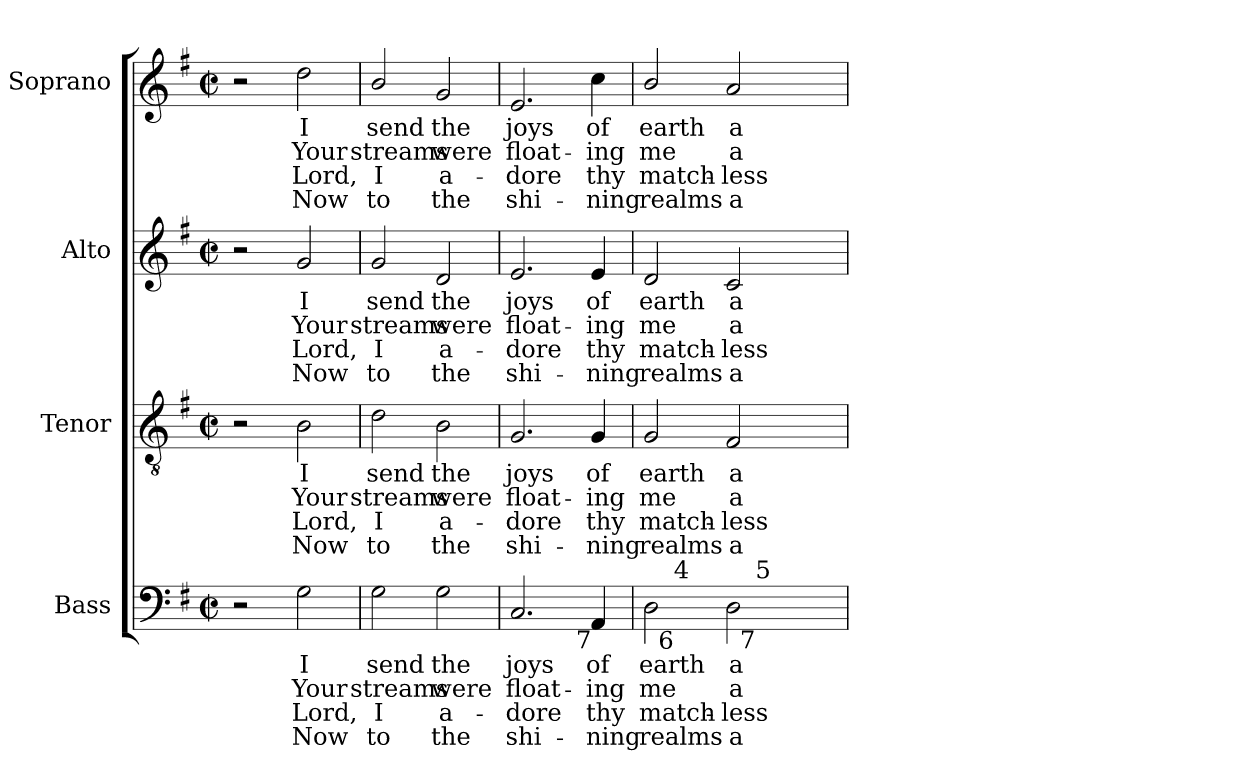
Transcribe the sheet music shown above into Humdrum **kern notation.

**kern	**text	**text	**text	**text	**kern	**text	**text	**text	**text	**kern	**text	**text	**text	**text	**kern	**text	**text	**text	**text
*part4	*part4	*part4	*part4	*part4	*part3	*part3	*part3	*part3	*part3	*part2	*part2	*part2	*part2	*part2	*part1	*part1	*part1	*part1	*part1
*staff4	*staff4	*staff4	*staff4	*staff4	*staff3	*staff3	*staff3	*staff3	*staff3	*staff2	*staff2	*staff2	*staff2	*staff2	*staff1	*staff1	*staff1	*staff1	*staff1
*I"Bass	*	*	*	*	*I"Tenor	*	*	*	*	*I"Alto	*	*	*	*	*I"Soprano	*	*	*	*
*I'B.	*	*	*	*	*I'T.	*	*	*	*	*I'A.	*	*	*	*	*I'S.	*	*	*	*
!!LO:PB:g=z
*clefF4	*	*	*	*	*clefGv2	*	*	*	*	*clefG2	*	*	*	*	*clefG2	*	*	*	*
*	*	*	*	*	*ITrd7c12	*	*	*	*	*	*	*	*	*	*	*	*	*	*
*k[f#]	*	*	*	*	*k[f#]	*	*	*	*	*k[f#]	*	*	*	*	*k[f#]	*	*	*	*
*G:	*	*	*	*	*G:	*	*	*	*	*G:	*	*	*	*	*G:	*	*	*	*
*M2/2	*	*	*	*	*M2/2	*	*	*	*	*M2/2	*	*	*	*	*M2/2	*	*	*	*
*met(c|)	*	*	*	*	*met(c|)	*	*	*	*	*met(c|)	*	*	*	*	*met(c|)	*	*	*	*
=	=	=	=	=	=	=	=	=	=	=	=	=	=	=	=	=	=	=	=
2r	.	.	.	.	2r	.	.	.	.	2r	.	.	.	.	2r	.	.	.	.
!	!LO:LY:b:color=#000000	!LO:LY:b:color=#000000	!LO:LY:b:color=#000000	!LO:LY:b:color=#000000	!	!	!	!	!	!	!	!	!	!	!	!	!	!	!
!	!	!	!	!	!	!LO:LY:b:color=#000000	!LO:LY:b:color=#000000	!LO:LY:b:color=#000000	!LO:LY:b:color=#000000	!	!	!	!	!	!	!	!	!	!
!	!	!	!	!	!	!	!	!	!	!	!LO:LY:b:color=#000000	!LO:LY:b:color=#000000	!LO:LY:b:color=#000000	!LO:LY:b:color=#000000	!	!	!	!	!
!	!	!	!	!	!	!	!	!	!	!	!	!	!	!	!	!LO:LY:b:color=#000000	!LO:LY:b:color=#000000	!LO:LY:b:color=#000000	!LO:LY:b:color=#000000
2Gi\	I	Your	Lord,	Now	2BBi\	I	Your	Lord,	Now	2gi/	I	Your	Lord,	Now	2ddi\	I	Your	Lord,	Now
=1	=1	=1	=1	=1	=1	=1	=1	=1	=1	=1	=1	=1	=1	=1	=1	=1	=1	=1	=1
!	!LO:LY:b:color=#000000	!LO:LY:b:color=#000000	!LO:LY:b:color=#000000	!LO:LY:b:color=#000000	!	!	!	!	!	!	!	!	!	!	!	!	!	!	!
!	!	!	!	!	!	!LO:LY:b:color=#000000	!LO:LY:b:color=#000000	!LO:LY:b:color=#000000	!LO:LY:b:color=#000000	!	!	!	!	!	!	!	!	!	!
!	!	!	!	!	!	!	!	!	!	!	!LO:LY:b:color=#000000	!LO:LY:b:color=#000000	!LO:LY:b:color=#000000	!LO:LY:b:color=#000000	!	!	!	!	!
!	!	!	!	!	!	!	!	!	!	!	!	!	!	!	!	!LO:LY:b:color=#000000	!LO:LY:b:color=#000000	!LO:LY:b:color=#000000	!LO:LY:b:color=#000000
2Gi\	send	streams	I	to	2Di\	send	streams	I	to	2gi/	send	streams	I	to	2bi/	send	streams	I	to
!	!LO:LY:b:color=#000000	!LO:LY:b:color=#000000	!LO:LY:b:color=#000000	!LO:LY:b:color=#000000	!	!	!	!	!	!	!	!	!	!	!	!	!	!	!
!	!	!	!	!	!	!LO:LY:b:color=#000000	!LO:LY:b:color=#000000	!LO:LY:b:color=#000000	!LO:LY:b:color=#000000	!	!	!	!	!	!	!	!	!	!
!	!	!	!	!	!	!	!	!	!	!	!LO:LY:b:color=#000000	!LO:LY:b:color=#000000	!LO:LY:b:color=#000000	!LO:LY:b:color=#000000	!	!	!	!	!
!	!	!	!	!	!	!	!	!	!	!	!	!	!	!	!	!LO:LY:b:color=#000000	!LO:LY:b:color=#000000	!LO:LY:b:color=#000000	!LO:LY:b:color=#000000
2Gi\	the	were	a-	-the	2BBi\	the	were	a-	-the	2di/	the	were	a-	-the	2gi/	the	were	a-	-the
=2	=2	=2	=2	=2	=2	=2	=2	=2	=2	=2	=2	=2	=2	=2	=2	=2	=2	=2	=2
!	!LO:LY:b:color=#000000	!LO:LY:b:color=#000000	!LO:LY:b:color=#000000	!LO:LY:b:color=#000000	!	!	!	!	!	!	!	!	!	!	!	!	!	!	!
!	!	!	!	!	!	!LO:LY:b:color=#000000	!LO:LY:b:color=#000000	!LO:LY:b:color=#000000	!LO:LY:b:color=#000000	!	!	!	!	!	!	!	!	!	!
!	!	!	!	!	!	!	!	!	!	!	!LO:LY:b:color=#000000	!LO:LY:b:color=#000000	!LO:LY:b:color=#000000	!LO:LY:b:color=#000000	!	!	!	!	!
!	!	!	!	!	!	!	!	!	!	!	!	!	!	!	!	!LO:LY:b:color=#000000	!LO:LY:b:color=#000000	!LO:LY:b:color=#000000	!LO:LY:b:color=#000000
2.Ci/	joys	float-	dore	shi-	2.GGi/	joys	float-	dore	shi-	2.ei/	joys	float-	dore	shi-	2.ei/	joys	float-	dore	shi-
!	!LO:LY:b:color=#000000	!LO:LY:b:color=#000000	!LO:LY:b:color=#000000	!LO:LY:b:color=#000000	!	!	!	!	!	!	!	!	!	!	!	!	!	!	!
!	!	!	!	!	!	!LO:LY:b:color=#000000	!LO:LY:b:color=#000000	!LO:LY:b:color=#000000	!LO:LY:b:color=#000000	!	!	!	!	!	!	!	!	!	!
!	!	!	!	!	!	!	!	!	!	!	!LO:LY:b:color=#000000	!LO:LY:b:color=#000000	!LO:LY:b:color=#000000	!LO:LY:b:color=#000000	!	!	!	!	!
!LO:TX:b:rj:t=7	!	!	!	!	!	!	!	!	!	!	!	!	!	!	!	!	!	!	!
!	!	!	!	!	!	!	!	!	!	!	!	!	!	!	!	!LO:LY:b:color=#000000	!LO:LY:b:color=#000000	!LO:LY:b:color=#000000	!LO:LY:b:color=#000000
4AAi/	of	-ing	-thy	ning	4GGi/	of	-ing	-thy	ning	4ei/	of	-ing	-thy	ning	4cci\	of	-ing	-thy	ning
=3	=3	=3	=3	=3	=3	=3	=3	=3	=3	=3	=3	=3	=3	=3	=3	=3	=3	=3	=3
!	!LO:LY:b:color=#000000	!LO:LY:b:color=#000000	!LO:LY:b:color=#000000	!LO:LY:b:color=#000000	!	!	!	!	!	!	!	!	!	!	!	!	!	!	!
!	!	!	!	!	!	!LO:LY:b:color=#000000	!LO:LY:b:color=#000000	!LO:LY:b:color=#000000	!LO:LY:b:color=#000000	!	!	!	!	!	!	!	!	!	!
!	!	!	!	!	!	!	!	!	!	!	!LO:LY:b:color=#000000	!LO:LY:b:color=#000000	!LO:LY:b:color=#000000	!LO:LY:b:color=#000000	!	!	!	!	!
!	!	!	!	!	!	!	!	!	!	!	!	!	!	!	!	!LO:LY:b:color=#000000	!LO:LY:b:color=#000000	!LO:LY:b:color=#000000	!LO:LY:b:color=#000000
*^	*	*	*	*	*	*	*	*	*	*	*	*	*	*	*	*	*	*	*
*	*^	*	*	*	*	*	*	*	*	*	*	*	*	*	*	*	*	*	*	*
2Di\	8ryy	2ryy	earth	me	match-	-realms	2GGi/	earth	me	match-	-realms	2di/	earth	me	match-	-realms	2bi/	earth	me	match-	-realms
.	512.ryy	.	.	.	.	.	.	.	.	.	.	.	.	.	.	.	.	.	.	.	.
!	!LO:TX:b:rj:t=6	!	!	!	!	!	!	!	!	!	!	!	!	!	!	!	!	!	!	!	!
!	!LO:TX:t=4	!	!	!	!	!	!	!	!	!	!	!	!	!	!	!	!	!	!	!	!
.	2ryy	.	.	.	.	.	.	.	.	.	.	.	.	.	.	.	.	.	.	.	.
!	!	!	!LO:LY:b:color=#000000	!LO:LY:b:color=#000000	!LO:LY:b:color=#000000	!LO:LY:b:color=#000000	!	!	!	!	!	!	!	!	!	!	!	!	!	!	!
!	!	!	!	!	!	!	!	!LO:LY:b:color=#000000	!LO:LY:b:color=#000000	!LO:LY:b:color=#000000	!LO:LY:b:color=#000000	!	!	!	!	!	!	!	!	!	!
!	!	!	!	!	!	!	!	!	!	!	!	!	!LO:LY:b:color=#000000	!LO:LY:b:color=#000000	!LO:LY:b:color=#000000	!LO:LY:b:color=#000000	!	!	!	!	!
!	!	!	!	!	!	!	!	!	!	!	!	!	!	!	!	!	!	!LO:LY:b:color=#000000	!LO:LY:b:color=#000000	!LO:LY:b:color=#000000	!LO:LY:b:color=#000000
2Di\	.	8ryy	a-	a-	less	a-	2FF#i/	a-	a-	less	a-	2ci/	a-	a-	less	a-	2ai/	a-	a-	less	a-
.	.	512ryy	.	.	.	.	.	.	.	.	.	.	.	.	.	.	.	.	.	.	.
!	!	!LO:TX:b:rj:t=7	!	!	!	!	!	!	!	!	!	!	!	!	!	!	!	!	!	!	!
!	!	!LO:TX:t=5	!	!	!	!	!	!	!	!	!	!	!	!	!	!	!	!	!	!	!
.	.	4ryy	.	.	.	.	.	.	.	.	.	.	.	.	.	.	.	.	.	.	.
.	4ryy	.	.	.	.	.	.	.	.	.	.	.	.	.	.	.	.	.	.	.	.
.	.	16ryy	.	.	.	.	.	.	.	.	.	.	.	.	.	.	.	.	.	.	.
.	16ryy	.	.	.	.	.	.	.	.	.	.	.	.	.	.	.	.	.	.	.	.
.	.	32ryy	.	.	.	.	.	.	.	.	.	.	.	.	.	.	.	.	.	.	.
.	32ryy	.	.	.	.	.	.	.	.	.	.	.	.	.	.	.	.	.	.	.	.
.	.	64...ryy	.	.	.	.	.	.	.	.	.	.	.	.	.	.	.	.	.	.	.
.	64ryy	.	.	.	.	.	.	.	.	.	.	.	.	.	.	.	.	.	.	.	.
.	128ryy	.	.	.	.	.	.	.	.	.	.	.	.	.	.	.	.	.	.	.	.
.	256ryy	.	.	.	.	.	.	.	.	.	.	.	.	.	.	.	.	.	.	.	.
.	1024ryy	.	.	.	.	.	.	.	.	.	.	.	.	.	.	.	.	.	.	.	.
*v	*v	*v	*	*	*	*	*	*	*	*	*	*	*	*	*	*	*	*	*	*	*
=	=	=	=	=	=	=	=	=	=	=	=	=	=	=	=	=	=	=	=
*-	*-	*-	*-	*-	*-	*-	*-	*-	*-	*-	*-	*-	*-	*-	*-	*-	*-	*-	*-
